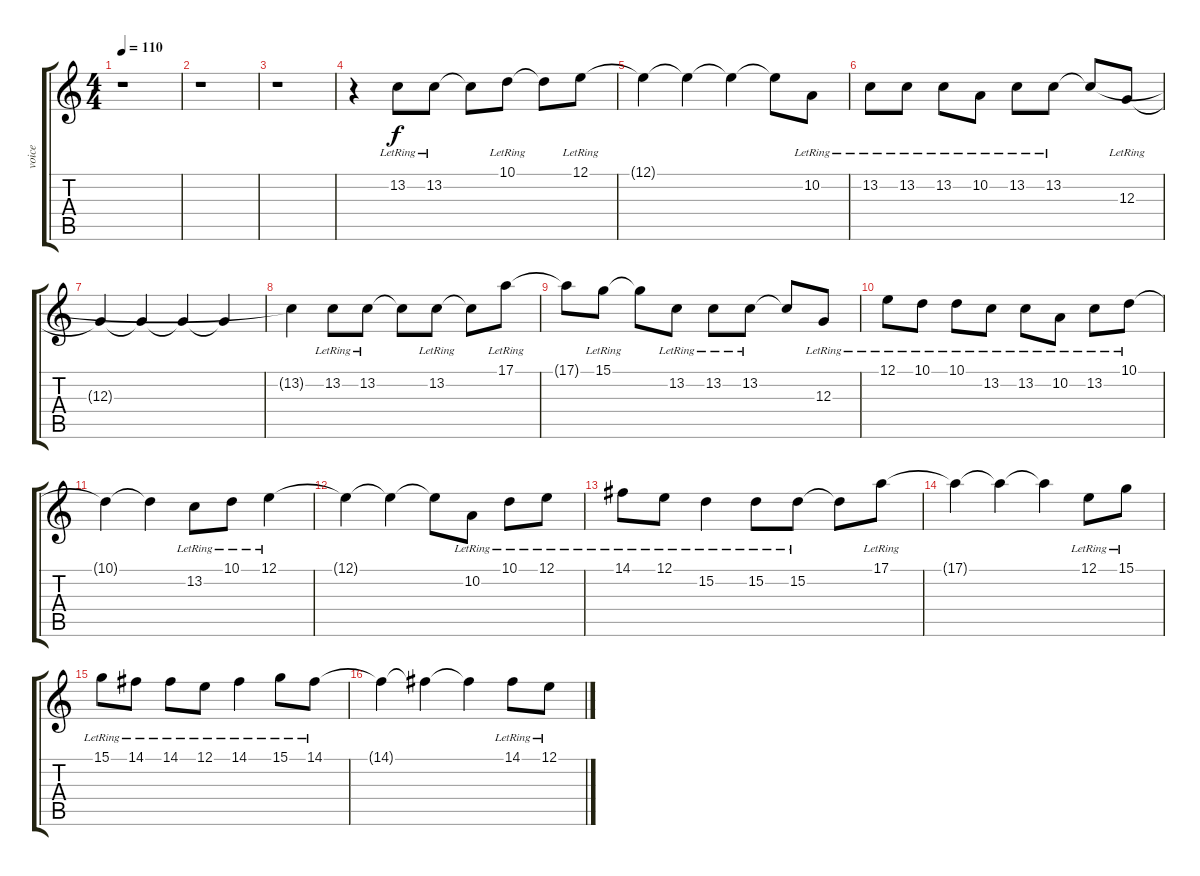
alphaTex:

\track ("voice" "voice") {instrument brightacousticpiano}
\staff {score tabs}
\tuning (E4 B3 G3 D3 A2 E2) {hide}
\ts (4 4)
\tempo 110
\clef g2
\ks c
r.1{dy f} |
r.1 |
r.1 |
r.4 13.2{lr}.8 13.2{lr}.8 13.2{t}.8 10.1{lr}.8 10.1{t}.8 12.1{lr}.8 |
12.1{t}.4 12.1{t}.4 12.1{t}.4 12.1{t}.8 10.2{lr}.8 |
13.2{lr}.8 13.2{lr}.8 13.2{lr}.8 10.2{lr}.8 13.2{lr}.8 13.2{lr}.8 13.2{t}.8 12.3{lr}.8 |
12.3{t}.4 12.3{t}.4 12.3{t}.4 12.3{t}.4 |
13.2{t}.4 13.2{lr}.8 13.2{lr}.8 13.2{t}.8 13.2{lr}.8 13.2{t}.8 17.1{lr}.8 |
17.1{t}.8 15.1{lr}.8 15.1{t}.8 13.2{lr}.8 13.2{lr}.8 13.2{lr}.8 13.2{t}.8 12.3{lr}.8 |
12.1{lr}.8 10.1{lr}.8 10.1{lr}.8 13.2{lr}.8 13.2{lr}.8 10.2{lr}.8 13.2{lr}.8 10.1{lr}.8 |
10.1{t}.4 10.1{t}.4 13.2{lr}.8 10.1{lr}.8 12.1{lr}.4 |
12.1{t}.4 12.1{t}.4 12.1{t}.8 10.2{lr}.8 10.1{lr}.8 12.1{lr}.8 |
14.1{lr}.8 12.1{lr}.8 15.2{lr}.4 15.2{lr}.8 15.2{lr}.8 15.2{t}.8 17.1{lr}.8 |
17.1{t}.4 17.1{t}.4 17.1{t}.4 12.1{lr}.8 15.1{lr}.8 |
15.1{lr}.8 14.1{lr}.8 14.1{lr}.8 12.1{lr}.8 14.1{lr}.4 15.1{lr}.8 14.1{lr}.8 |
14.1{t}.4 14.1{t}.4 14.1{t}.4 14.1{lr}.8 12.1{lr}.8
